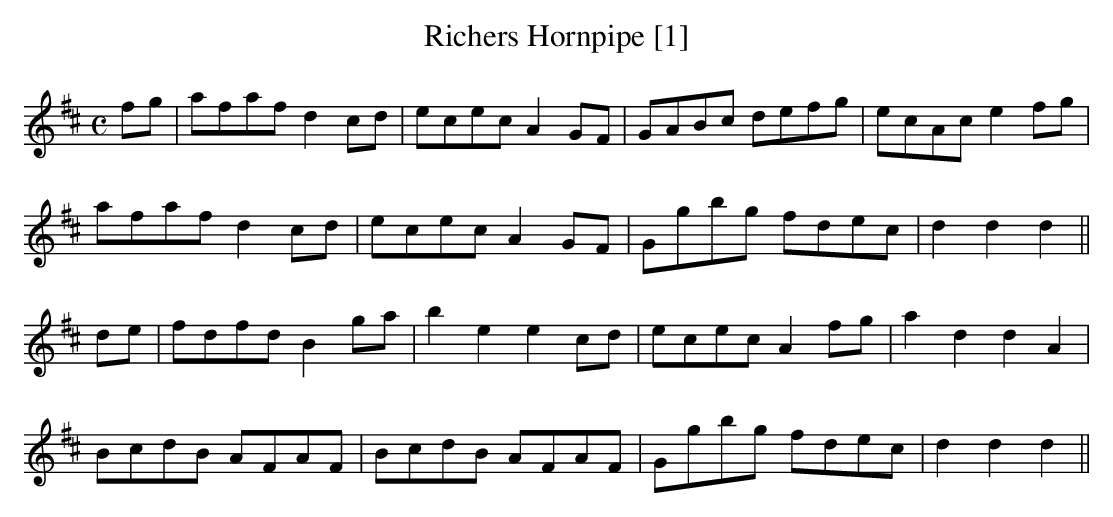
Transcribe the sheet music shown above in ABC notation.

X:1
T:Richers Hornpipe [1]
M:C
L:1/8
K:D
fg|afaf d2 cd|ecec A2 GF|GABc defg|ecAc e2 fg|
afaf d2 cd|ecec A2 GF|Ggbg fdec|d2d2d2||
de|fdfd B2 ga|b2e2e2 cd|ecec A2 fg|a2d2d2A2|
BcdB AFAF|BcdB AFAF|Ggbg fdec|d2d2d2||
